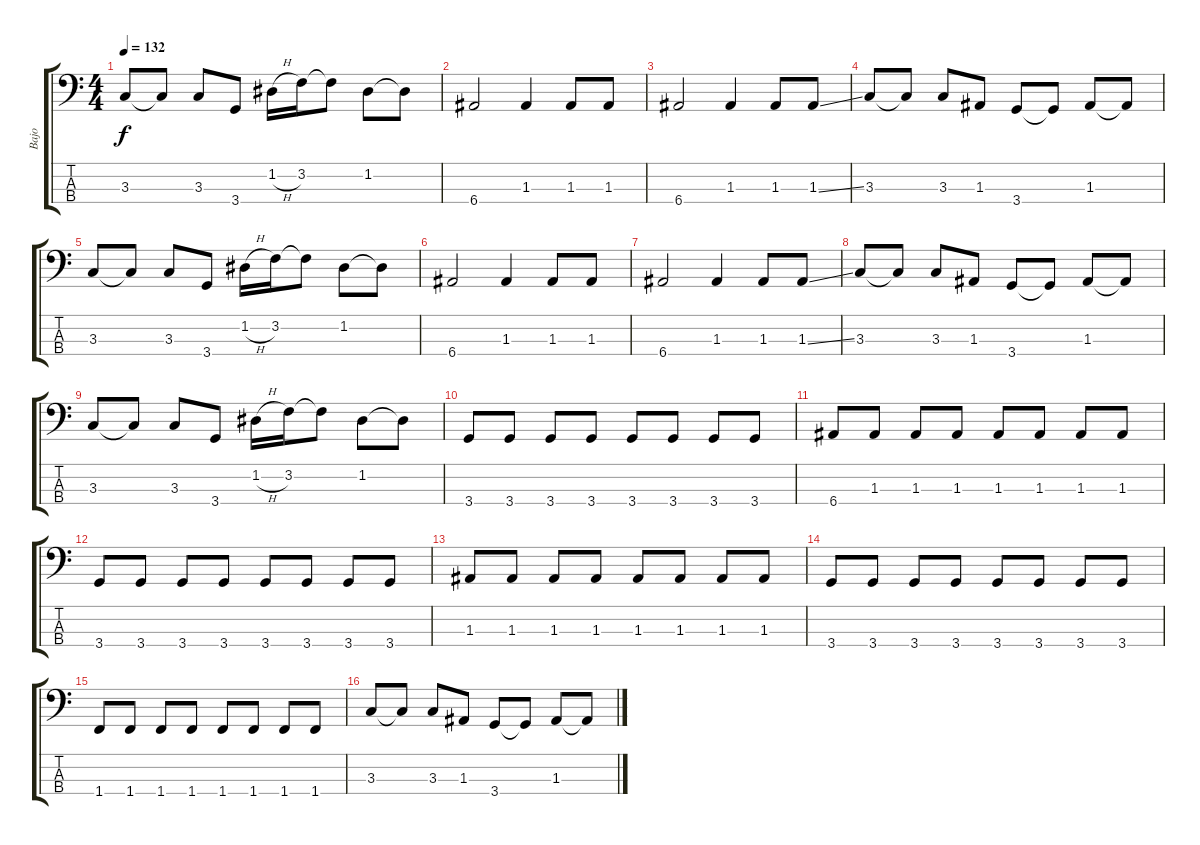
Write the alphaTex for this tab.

\track ("Bajo" "Bajo") {instrument electricbassfinger}
\staff {score tabs}
\tuning (G2 D2 A1 E1) {hide}
\ts (4 4)
\tempo 132
\clef f4
\ks c
3.3.8{dy f} 3.3{t}.8 3.3.8 3.4.8 1.2{h}.16 3.2.16 3.2{t}.8 1.2.8 1.2{t}.8 |
6.4.2 1.3.4 1.3.8 1.3.8 |
6.4.2 1.3.4 1.3.8 1.3{ss}.8 |
3.3.8 3.3{t}.8 3.3.8 1.3.8 3.4.8 3.4{t}.8 1.3.8 1.3{t}.8 |
3.3.8 3.3{t}.8 3.3.8 3.4.8 1.2{h}.16 3.2.16 3.2{t}.8 1.2.8 1.2{t}.8 |
6.4.2 1.3.4 1.3.8 1.3.8 |
6.4.2 1.3.4 1.3.8 1.3{ss}.8 |
3.3.8 3.3{t}.8 3.3.8 1.3.8 3.4.8 3.4{t}.8 1.3.8 1.3{t}.8 |
3.3.8 3.3{t}.8 3.3.8 3.4.8 1.2{h}.16 3.2.16 3.2{t}.8 1.2.8 1.2{t}.8 |
3.4.8 3.4.8 3.4.8 3.4.8 3.4.8 3.4.8 3.4.8 3.4.8 |
6.4.8 1.3.8 1.3.8 1.3.8 1.3.8 1.3.8 1.3.8 1.3.8 |
3.4.8 3.4.8 3.4.8 3.4.8 3.4.8 3.4.8 3.4.8 3.4.8 |
1.3.8 1.3.8 1.3.8 1.3.8 1.3.8 1.3.8 1.3.8 1.3.8 |
3.4.8 3.4.8 3.4.8 3.4.8 3.4.8 3.4.8 3.4.8 3.4.8 |
1.4.8 1.4.8 1.4.8 1.4.8 1.4.8 1.4.8 1.4.8 1.4.8 |
3.3.8 3.3{t}.8 3.3.8 1.3.8 3.4.8 3.4{t}.8 1.3.8 1.3{t}.8
